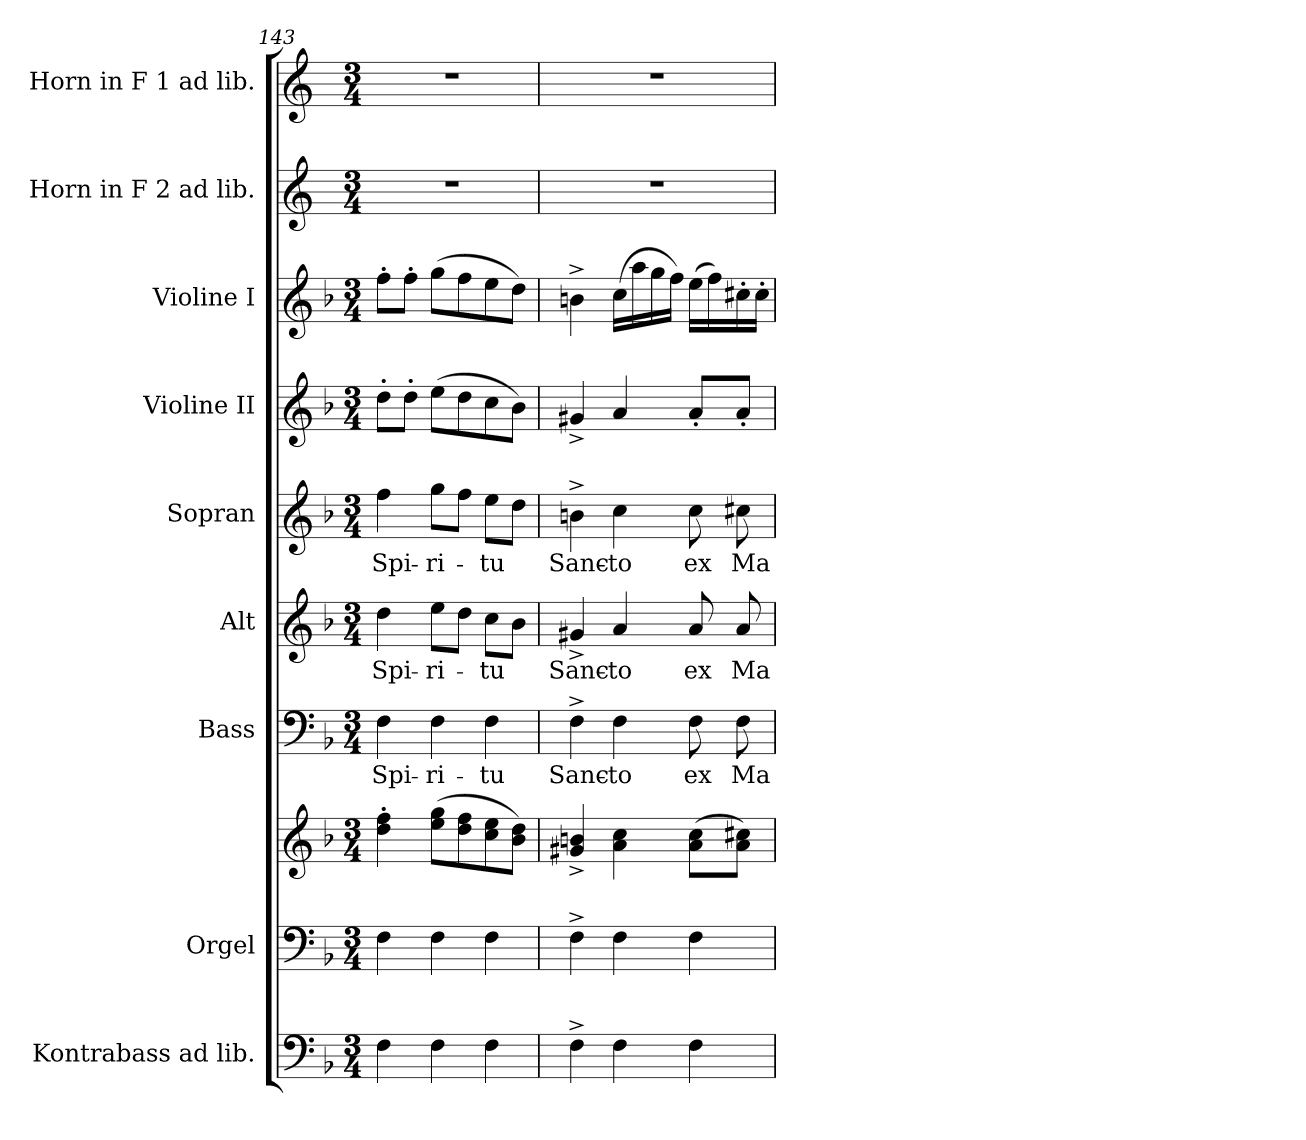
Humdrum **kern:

**kern	**kern	**kern	**kern	**text	**kern	**text	**kern	**text	**kern	**kern	**kern	**kern
*part9	*part8	*part8	*part7	*part7	*part6	*part6	*part5	*part5	*part4	*part3	*part2	*part1
*staff10	*staff9	*staff8	*staff7	*staff7	*staff6	*staff6	*staff5	*staff5	*staff4	*staff3	*staff2	*staff1
*I"Kontrabass ad lib.	*I"Orgel	*	*I"Bass	*	*I"Alt	*	*I"Sopran	*	*I"Violine II	*I"Violine I	*I"Horn in F 2 ad lib.	*I"Horn in F 1 ad lib.
*I'Kb.	*I'Org.	*	*I'B.	*	*I'A.	*	*I'S.	*	*I'Vl. II	*I'Vl. I	*	*
!!LO:PB:g=z
*clefF4	*clefF4	*clefG2	*clefF4	*	*clefG2	*	*clefG2	*	*clefG2	*clefG2	*clefG2	*clefG2
*ITrd7c12	*	*	*	*	*	*	*	*	*	*	*ITrd4c7	*ITrd4c7
*k[b-]	*k[b-]	*k[b-]	*k[b-]	*	*k[b-]	*	*k[b-]	*	*k[b-]	*k[b-]	*k[b-]	*k[b-]
*F:	*F:	*F:	*F:	*	*F:	*	*F:	*	*F:	*F:	*F:	*F:
*M3/4	*M3/4	*M3/4	*M3/4	*	*M3/4	*	*M3/4	*	*M3/4	*M3/4	*M3/4	*M3/4
=143	=143	=143	=143	=143	=143	=143	=143	=143	=143	=143	=143	=143
!	!	!	!	!LO:LY:b	!	!LO:LY:b	!	!LO:LY:b	!	!	!	!
4FF\	4F\	4dd\'> 4ff\'>	4F\	Spi-	4dd\	Spi-	4ff\	Spi-	8dd'>\L	8ff'>\L	2.r	2.r
.	.	.	.	.	.	.	.	.	8dd'>\J	8ff'>\J	.	.
!	!	!	!	!LO:LY:b	!	!LO:LY:b	!	!LO:LY:b	!	!	!	!
4FF\	4F\	(>8ee\ 8gg\L	4F\	-ri-	8ee\L	-ri-	8gg\L	-ri-	(>8ee\L	(>8gg\L	.	.
.	.	8dd\ 8ff\	.	.	8dd\J	.	8ff\J	.	8dd\	8ff\	.	.
!	!	!	!	!LO:LY:b	!	!LO:LY:b	!	!LO:LY:b	!	!	!	!
4FF\	4F\	8cc\ 8ee\	4F\	-tu	8cc\L	-tu	8ee\L	-tu	8cc\	8ee\	.	.
.	.	8b-\ 8dd\J)	.	.	8b-\J	.	8dd\J	.	8b-\J)	8dd\J)	.	.
=144	=144	=144	=144	=144	=144	=144	=144	=144	=144	=144	=144	=144
!	!	!	!	!LO:LY:b	!	!LO:LY:b	!	!LO:LY:b	!	!	!	!
4FF^>\	4F^>\	4g#X/^< 4bn/^<	4F^>\	Sanc-	4g#X^>/	Sanc-	4bn^>\	Sanc-	4g#X^</	4bn^>\	2.r	2.r
!	!	!	!	!LO:LY:b	!	!LO:LY:b	!	!LO:LY:b	!	!	!	!
4FF\	4F\	4a\ 4cc\	4F\	-to	4a/	-to	4cc\	-to	4a/	(>16cc\LL	.	.
.	.	.	.	.	.	.	.	.	.	16aa\	.	.
.	.	.	.	.	.	.	.	.	.	16gg\	.	.
.	.	.	.	.	.	.	.	.	.	16ff\JJ)	.	.
!	!	!	!	!LO:LY:b	!	!LO:LY:b	!	!LO:LY:b	!	!	!	!
4FF\	4F\	(>8a\ 8cc\L	8F\	ex	8a/	ex	8cc\	ex	8a'</L	(>16ee\LL	.	.
.	.	.	.	.	.	.	.	.	.	16ff\)	.	.
!	!	!	!	!LO:LY:b	!	!LO:LY:b	!	!LO:LY:b	!	!	!	!
.	.	8a\ 8cc#X\J)	8F\	Ma-	8a/	Ma-	8cc#X\	Ma-	8a'</J	16cc#X'>\	.	.
.	.	.	.	.	.	.	.	.	.	16cc#'>\JJ	.	.
=	=	=	=	=	=	=	=	=	=	=	=	=
*-	*-	*-	*-	*-	*-	*-	*-	*-	*-	*-	*-	*-
